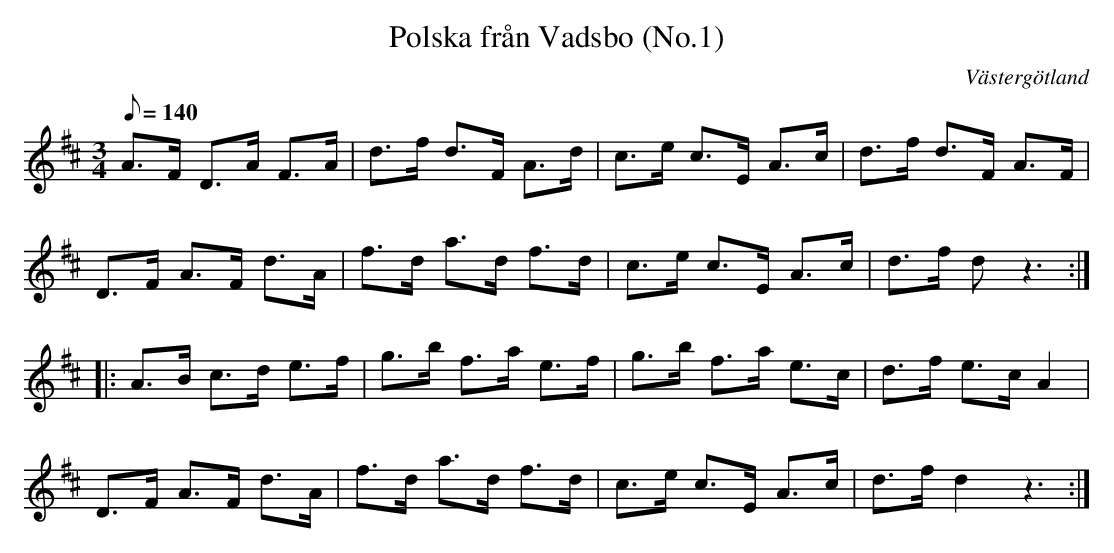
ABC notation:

X:1
T: Polska från Vadsbo (No.1)
O: Västergötland
M: 3/4
L: 1/8
K: D
Q: 140
A>F D>A F>A| d>f d>F A>d| c>e c>E A>c| d>f d>F A>F|
D>F A>F d>A|  f>d a>d f>d| c>e c>E A>c|d>f d z3 :|
|: A>B c>d e>f| g>b f>a e>f|g>b f>a e>c|d>f e>c A2|
D>F A>F d>A| f>d a>d f>d| c>e c>E A>c| d>f d2 z3 :|
